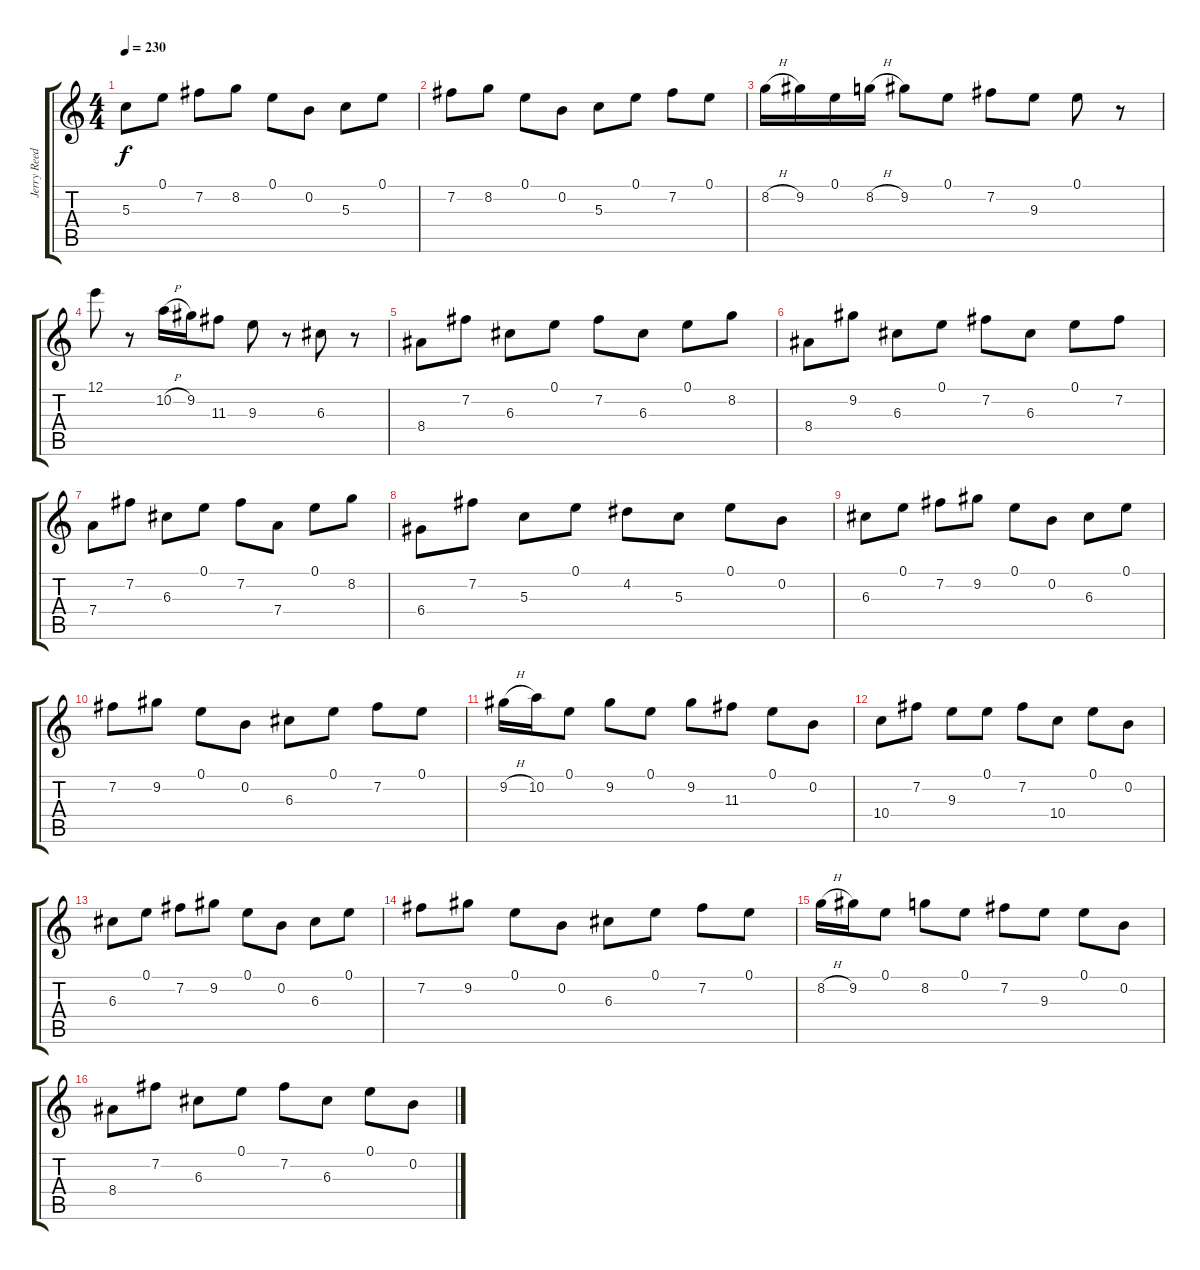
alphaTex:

\track ("Jerry Reed" "Jerry Reed") {instrument acousticguitarnylon}
\staff {score tabs}
\tuning (E4 B3 G3 D3 A2 E2) {hide}
\ts (4 4)
\tempo 230
\clef g2
\ks c
5.3.8{dy f} 0.1.8 7.2.8 8.2.8 0.1.8 0.2.8 5.3.8 0.1.8 |
7.2.8 8.2.8 0.1.8 0.2.8 5.3.8 0.1.8 7.2.8 0.1.8 |
8.2{h}.16 9.2.16 0.1.16 8.2{h}.16 9.2.8 0.1.8 7.2.8 9.3.8 0.1.8 r.8 |
12.1.8 r.8 10.2{h}.16 9.2.16 11.3.8 9.3.8 r.8 6.3.8 r.8 |
8.4.8 7.2.8 6.3.8 0.1.8 7.2.8 6.3.8 0.1.8 8.2.8 |
8.4.8 9.2.8 6.3.8 0.1.8 7.2.8 6.3.8 0.1.8 7.2.8 |
7.4.8 7.2.8 6.3.8 0.1.8 7.2.8 7.4.8 0.1.8 8.2.8 |
6.4.8 7.2.8 5.3.8 0.1.8 4.2.8 5.3.8 0.1.8 0.2.8 |
6.3.8 0.1.8 7.2.8 9.2.8 0.1.8 0.2.8 6.3.8 0.1.8 |
7.2.8 9.2.8 0.1.8 0.2.8 6.3.8 0.1.8 7.2.8 0.1.8 |
9.2{h}.16 10.2.16 0.1.8 9.2.8 0.1.8 9.2.8 11.3.8 0.1.8 0.2.8 |
10.4.8 7.2.8 9.3.8 0.1.8 7.2.8 10.4.8 0.1.8 0.2.8 |
6.3.8 0.1.8 7.2.8 9.2.8 0.1.8 0.2.8 6.3.8 0.1.8 |
7.2.8 9.2.8 0.1.8 0.2.8 6.3.8 0.1.8 7.2.8 0.1.8 |
8.2{h}.16 9.2.16 0.1.8 8.2.8 0.1.8 7.2.8 9.3.8 0.1.8 0.2.8 |
8.4.8 7.2.8 6.3.8 0.1.8 7.2.8 6.3.8 0.1.8 0.2.8
